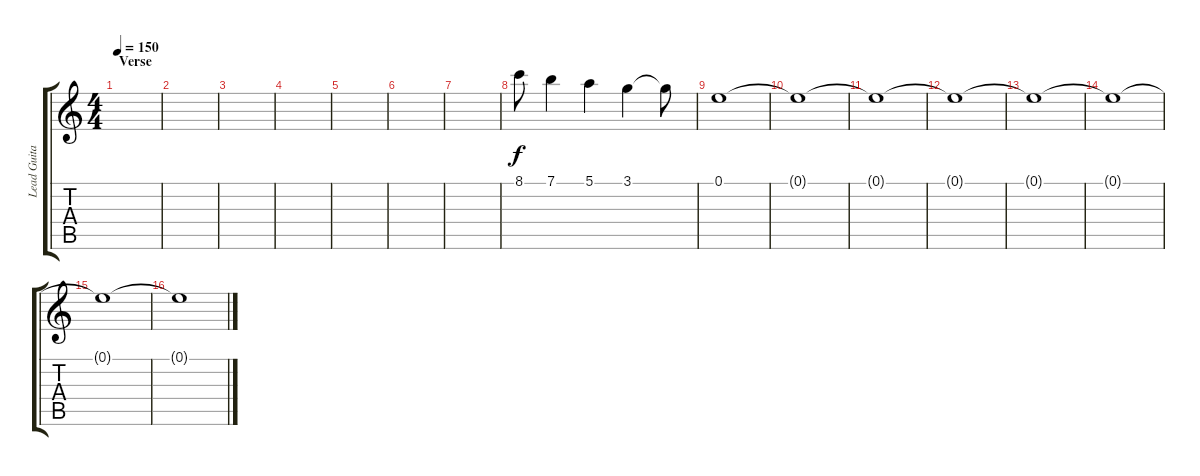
\track ("Lead Guitar" "Lead Guita") {instrument electricguitarjazz}
\staff {score tabs}
\tuning (E4 B3 G3 D3 A2 E2) {hide}
\ts (4 4)
\section ("" "Verse ")
\tempo 150
\clef g2
\ks c
|
|
|
|
|
|
|
8.1.8{volume 13} 7.1.4 5.1.4 3.1.4 3.1{t}.8 |
0.1.1 |
0.1{t}.1 |
0.1{t}.1 |
0.1{t}.1 |
0.1{t}.1 |
0.1{t}.1 |
0.1{t}.1 |
0.1{t}.1
